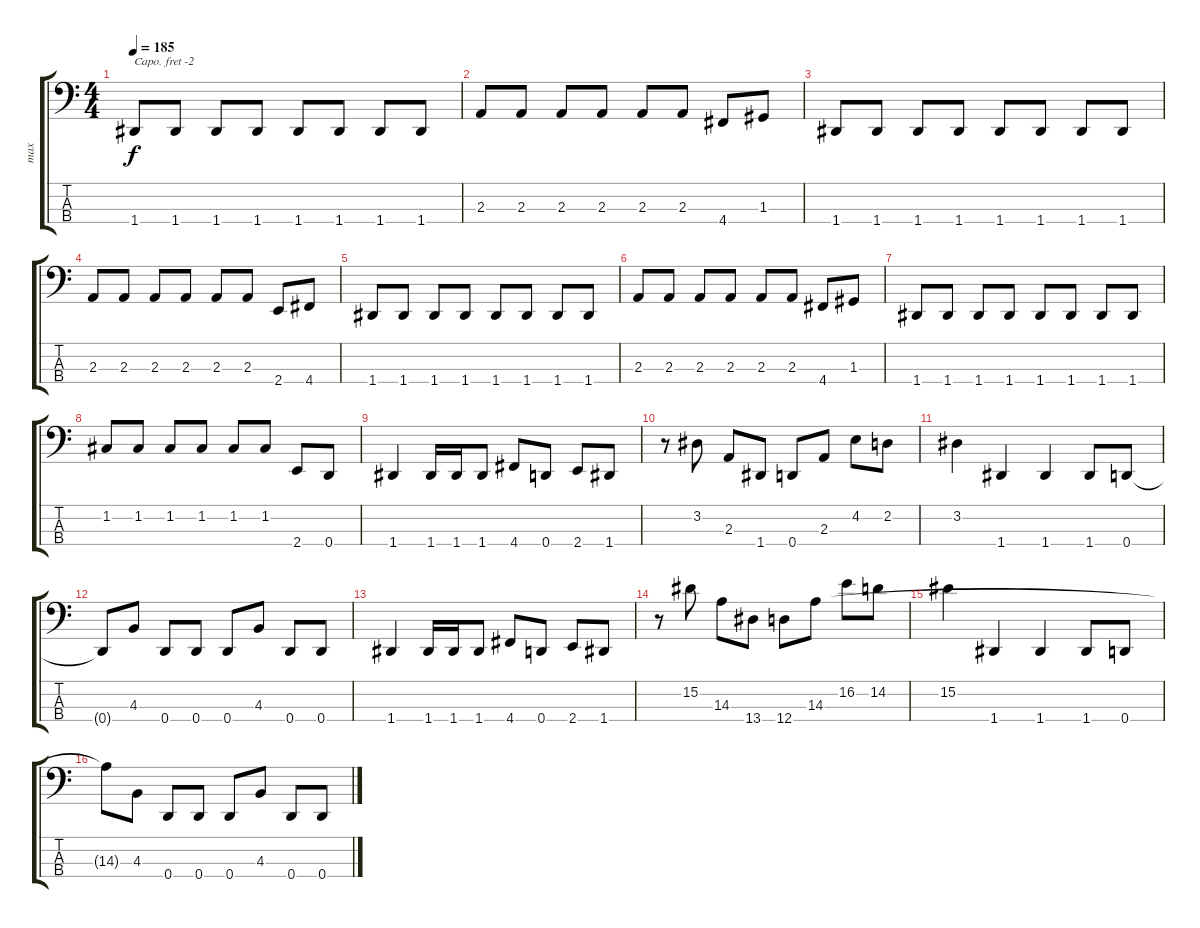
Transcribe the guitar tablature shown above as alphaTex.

\track ("max" "max") {instrument electricbasspick}
\staff {score tabs}
\capo -2
\tuning (G2 D2 A1 E1) {hide}
\ts (4 4)
\tempo 185
\clef f4
\ks c
1.4.8{dy f} 1.4.8 1.4.8 1.4.8 1.4.8 1.4.8 1.4.8 1.4.8 |
2.3.8 2.3.8 2.3.8 2.3.8 2.3.8 2.3.8 4.4.8 1.3.8 |
1.4.8 1.4.8 1.4.8 1.4.8 1.4.8 1.4.8 1.4.8 1.4.8 |
2.3.8 2.3.8 2.3.8 2.3.8 2.3.8 2.3.8 2.4.8 4.4.8 |
1.4.8 1.4.8 1.4.8 1.4.8 1.4.8 1.4.8 1.4.8 1.4.8 |
2.3.8 2.3.8 2.3.8 2.3.8 2.3.8 2.3.8 4.4.8 1.3.8 |
1.4.8 1.4.8 1.4.8 1.4.8 1.4.8 1.4.8 1.4.8 1.4.8 |
1.2.8 1.2.8 1.2.8 1.2.8 1.2.8 1.2.8 2.4.8 0.4.8 |
1.4.4 1.4.16 1.4.16 1.4.8 4.4.8 0.4.8 2.4.8 1.4.8 |
r.8 3.2.8 2.3.8 1.4.8 0.4.8 2.3.8 4.2.8 2.2.8 |
3.2.4 1.4.4 1.4.4 1.4.8 0.4.8 |
0.4{t}.8 4.3.8 0.4.8 0.4.8 0.4.8 4.3.8 0.4.8 0.4.8 |
1.4.4 1.4.16 1.4.16 1.4.8 4.4.8 0.4.8 2.4.8 1.4.8 |
r.8 15.2.8 14.3.8 13.4.8 12.4.8 14.3.8 16.2.8 14.2.8 |
15.2.4 1.4.4 1.4.4 1.4.8 0.4.8 |
14.3{t}.8 4.3.8 0.4.8 0.4.8 0.4.8 4.3.8 0.4.8 0.4.8
